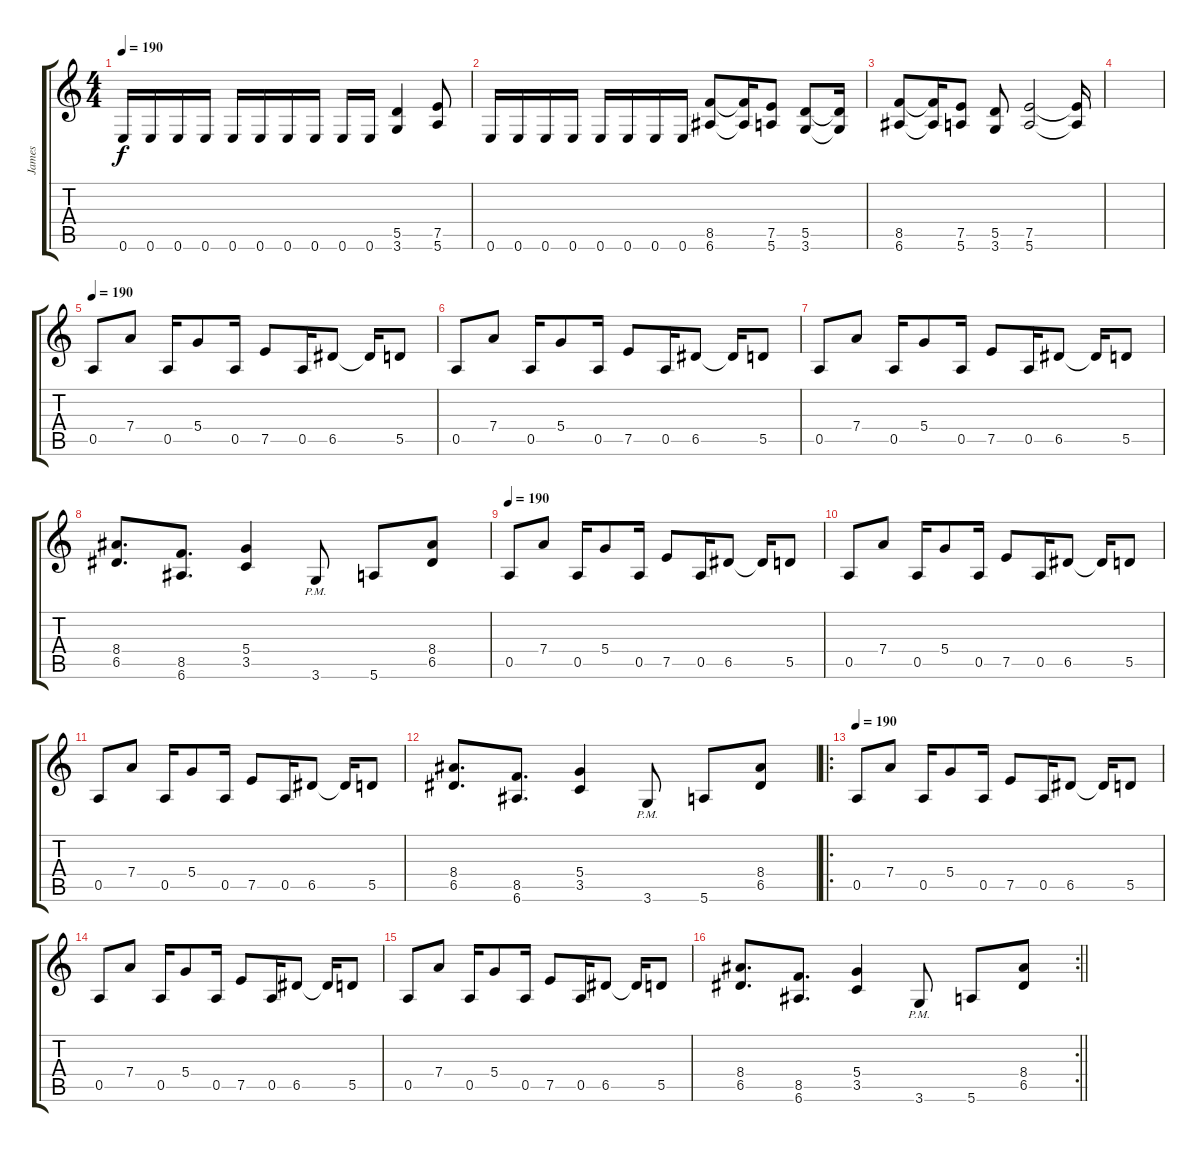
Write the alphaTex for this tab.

\track ("James" "James") {instrument distortionguitar}
\staff {score tabs}
\tuning (E4 B3 G3 D3 A2 E2) {hide}
\ts (4 4)
\tempo 190
\clef g2
\ks c
0.6.16{dy f} 0.6.16 0.6.16 0.6.16 0.6.16 0.6.16 0.6.16 0.6.16 0.6.16 0.6.16 (5.5 3.6).4 (7.5 5.6).8 |
0.6.16 0.6.16 0.6.16 0.6.16 0.6.16 0.6.16 0.6.16 0.6.16 (8.5 6.6).8 (8.5{t} 6.6{t}).16 (7.5 5.6).8 (5.5 3.6).8 (5.5{t} 3.6{t}).16 |
(8.5 6.6).8 (8.5{t} 6.6{t}).16 (7.5 5.6).8 (5.5 3.6).8 (7.5 5.6).2 (7.5{t} 5.6{t}).16 |
|
\tempo 190
0.5.8 7.4.8 0.5.16 5.4.8 0.5.16 7.5.8 0.5.16 6.5.8 6.5{t}.16 5.5.8 |
0.5.8 7.4.8 0.5.16 5.4.8 0.5.16 7.5.8 0.5.16 6.5.8 6.5{t}.16 5.5.8 |
0.5.8 7.4.8 0.5.16 5.4.8 0.5.16 7.5.8 0.5.16 6.5.8 6.5{t}.16 5.5.8 |
(8.4 6.5).8{d} (8.5 6.6).8{d} (5.4 3.5).4 3.6{pm}.8 5.6.8 (8.4 6.5).8 |
\tempo 190
0.5.8 7.4.8 0.5.16 5.4.8 0.5.16 7.5.8 0.5.16 6.5.8 6.5{t}.16 5.5.8 |
0.5.8 7.4.8 0.5.16 5.4.8 0.5.16 7.5.8 0.5.16 6.5.8 6.5{t}.16 5.5.8 |
0.5.8 7.4.8 0.5.16 5.4.8 0.5.16 7.5.8 0.5.16 6.5.8 6.5{t}.16 5.5.8 |
(8.4 6.5).8{d} (8.5 6.6).8{d} (5.4 3.5).4 3.6{pm}.8 5.6.8 (8.4 6.5).8 |
\ro
\tempo 190
0.5.8 7.4.8 0.5.16 5.4.8 0.5.16 7.5.8 0.5.16 6.5.8 6.5{t}.16 5.5.8 |
0.5.8 7.4.8 0.5.16 5.4.8 0.5.16 7.5.8 0.5.16 6.5.8 6.5{t}.16 5.5.8 |
0.5.8 7.4.8 0.5.16 5.4.8 0.5.16 7.5.8 0.5.16 6.5.8 6.5{t}.16 5.5.8 |
\rc 2
\barLineRight lightlight
(8.4 6.5).8{d} (8.5 6.6).8{d} (5.4 3.5).4 3.6{pm}.8 5.6.8 (8.4 6.5).8
